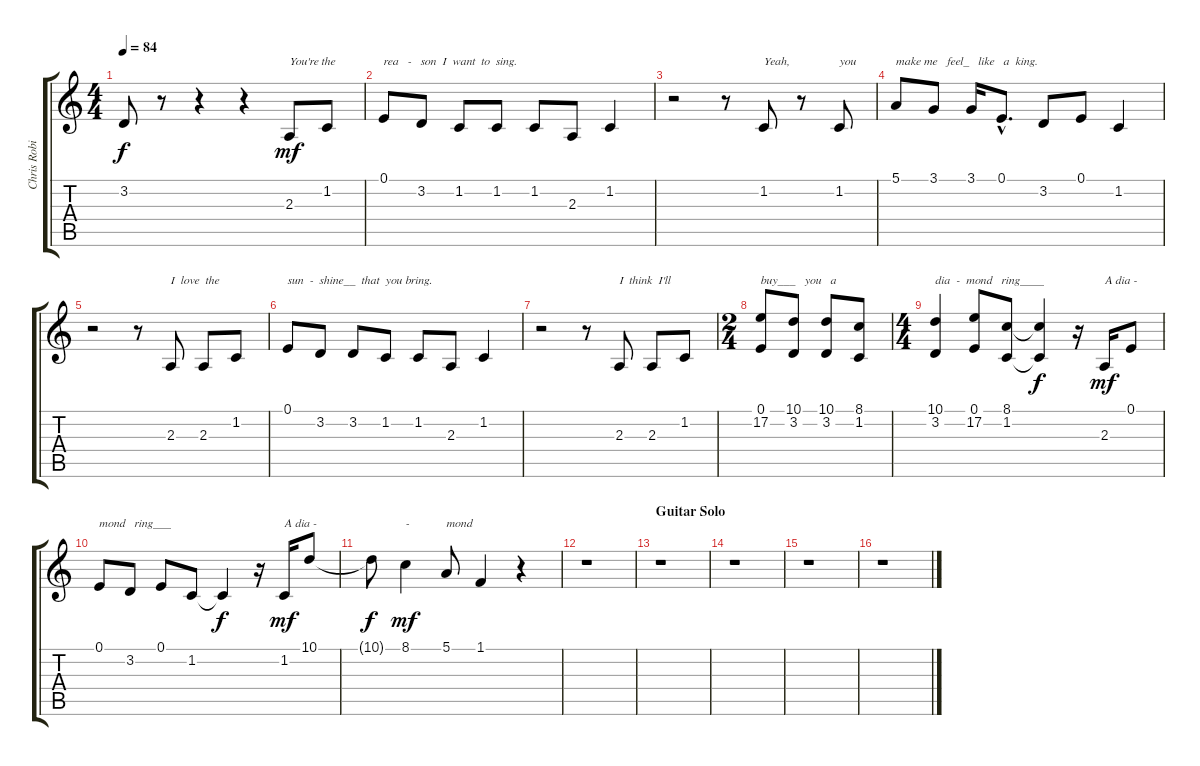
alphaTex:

\track ("Chris Robinson Voice (Lead)" "Chris Robi") {instrument lead6voice}
\staff {score tabs}
\tuning (E4 B3 G3 D3 A2 E2) {hide}
\ts (4 4)
\tempo 84
\clef g2
\ks c
3.2{t}.8{dy f} r.8 r.4 r.4 2.3.8{txt "You're the" dy mf} 1.2.8 |
0.1.8{txt "rea   -   son  I  want  to  sing."} 3.2.8 1.2.8 1.2.8 1.2.8 2.3.8 1.2.4 |
r.2 r.8 1.2.8{txt "Yeah,"} r.8 1.2.8{txt "you"} |
5.1.8{txt "make me   feel_   like   a  king."} 3.1.8 3.1.16 0.1{hac}.8{d} 3.2.8 0.1.8 1.2.4 |
r.2 r.8 2.3.8{txt "I  love  the"} 2.3.8 1.2.8 |
0.1.8{txt "sun  -  shine__  that  you bring."} 3.2.8 3.2.8 1.2.8 1.2.8 2.3.8 1.2.4 |
r.2 r.8 2.3.8{txt "I  think  I'll"} 2.3.8 1.2.8 |
\ts (2 4)
(0.1 17.2).8{txt "buy___   you   a"} (10.1 3.2).8 (10.1 3.2).8 (8.1 1.2).8 |
\ts (4 4)
(10.1 3.2).4{txt "dia  -  mond   ring____"} (0.1 17.2).8 (8.1 1.2).8 (8.1{t} 1.2{t}).4{dy f} r.16 2.3.16{txt "A dia -" dy mf} 0.1.8 |
0.1.8{txt "mond   ring___"} 3.2.8 0.1.8 1.2.8 1.2{t}.4{dy f} r.16 1.2.16{txt "A dia -" dy mf} 10.1.8 |
10.1{t}.8{dy f} 8.1.4{txt "-" dy mf} 5.1.8{txt "mond"} 1.1.4 r.4 |
r.1 |
\section ("" "Guitar Solo")
r.1 |
r.1 |
r.1 |
r.1
